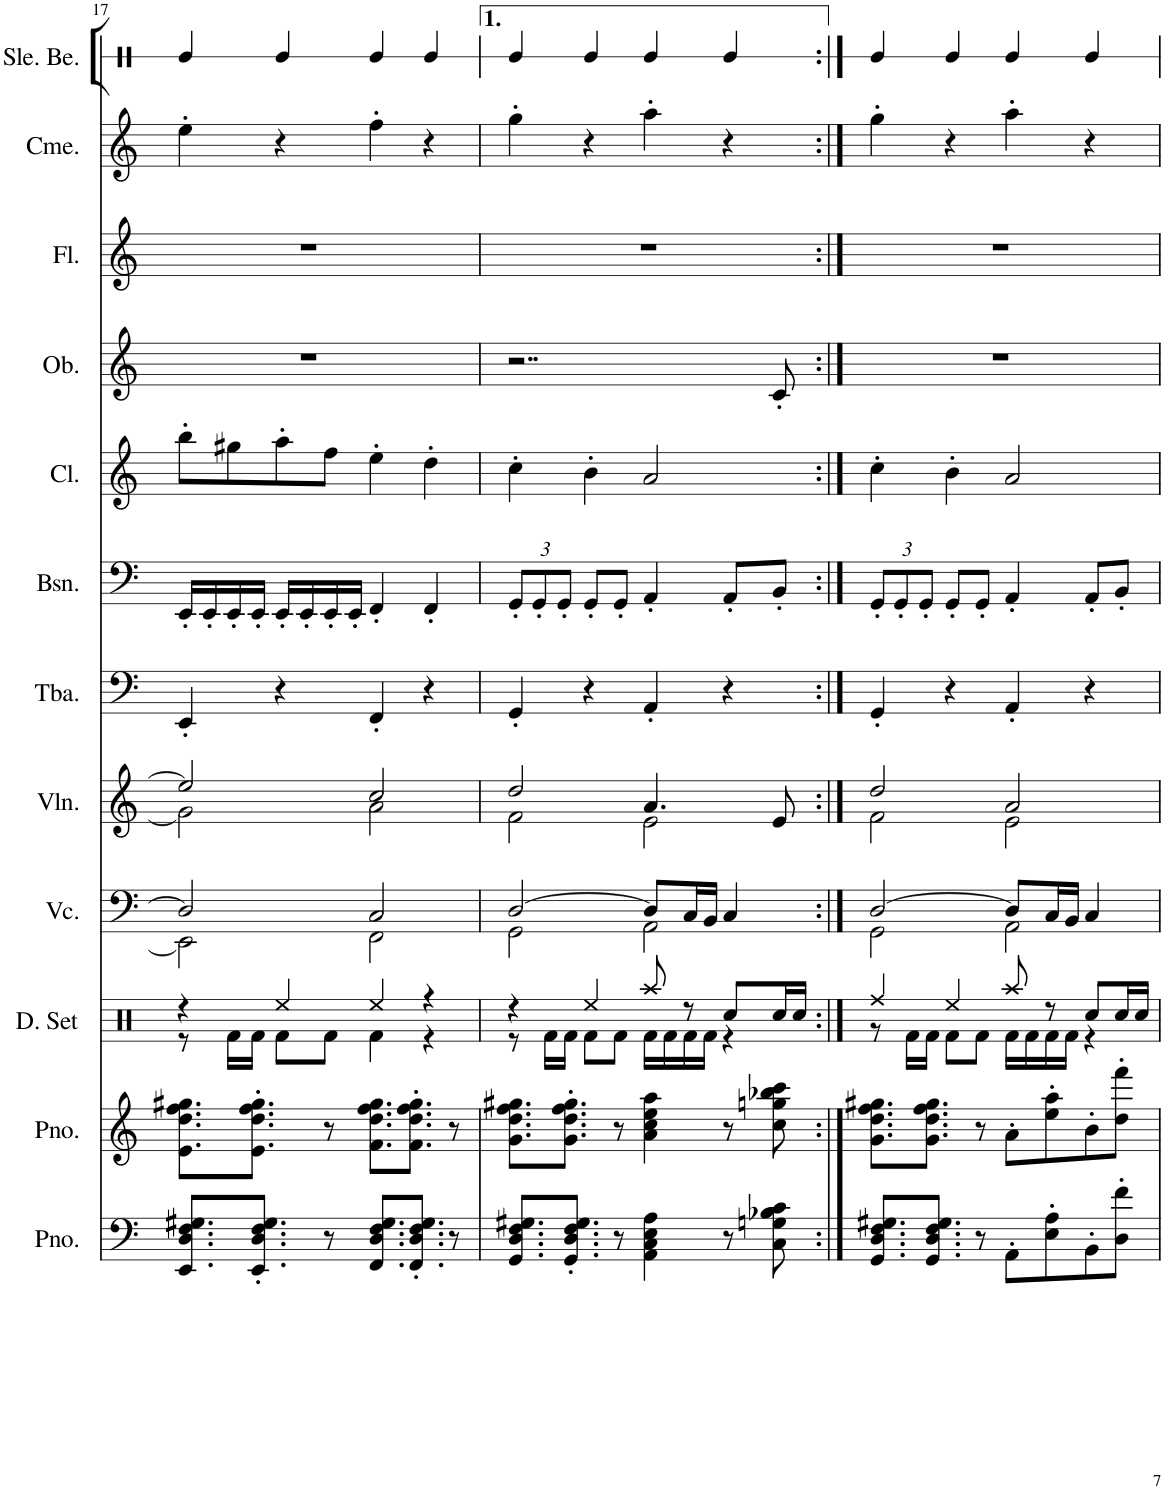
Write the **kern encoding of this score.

**kern	**kern	**kern	**kern	**kern	**kern	**kern	**kern	**kern	**kern	**kern	**kern
*part12	*part11	*part10	*part9	*part8	*part7	*part6	*part5	*part4	*part3	*part2	*part1
*staff12	*staff11	*staff10	*staff9	*staff8	*staff7	*staff6	*staff5	*staff4	*staff3	*staff2	*staff1
*I"Piano	*I"Piano	*I"Drumset	*I"Violoncello	*I"Violin	*I"Tuba	*I"Bassoon	*I"Clarinet	*I"Oboe	*I"Flute	*I"Chimes	*I"Sleigh Bells
*I'Pno.	*I'Pno.	*I'D. Set	*I'Vc.	*I'Vln.	*I'Tba.	*I'Bsn.	*I'Cl.	*I'Ob.	*I'Fl.	*I'Cme.	*I'Sle. Be.
!!LO:PB:g=z
*clefF4	*clefG2	*clefX	*clefF4	*clefG2	*clefF4	*clefF4	*clefG2	*clefG2	*clefG2	*clefG2	*clefX
*	*	*	*	*	*	*	*ITrd1c2	*	*	*	*
*k[]	*k[]	*k[]	*k[]	*k[]	*k[]	*k[]	*k[]	*k[]	*k[]	*k[]	*k[]
*M4/4	*M4/4	*M4/4	*M4/4	*M4/4	*M4/4	*M4/4	*M4/4	*M4/4	*M4/4	*M4/4	*M4/4
=17	=17	=17	=17	=17	=17	=17	=17	=17	=17	=17	=17
*	*	*^	*^	*^	*	*	*	*	*	*	*
8.EE/ 8.D/ 8.F/ 8.G#X/L	8.e\ 8.dd\ 8.ff\ 8.gg#X\L	4r	8r	2D/]	2EE\]	2ee/]	2g#\]	4EE'/	16EE'/LL	8bb'\L	1r	1r	4ee'\	4Re/
.	.	.	.	.	.	.	.	.	16EE'/	.	.	.	.	.
.	.	.	16Rf\LL	.	.	.	.	.	16EE'/	8gg#X\	.	.	.	.
8.EE/' 8.D/' 8.F/' 8.G#/'J	8.e\' 8.dd\' 8.ff\' 8.gg#\'J	.	16Rf\JJ	.	.	.	.	.	16EE'/JJ	.	.	.	.	.
.	.	4Ree/	8Rf\L	.	.	.	.	4r	16EE'/LL	8aa'\	.	.	4r	4Re/
.	.	.	.	.	.	.	.	.	16EE'/	.	.	.	.	.
8r	8r	.	8Rf\J	.	.	.	.	.	16EE'/	8ff\J	.	.	.	.
.	.	.	.	.	.	.	.	.	16EE'/JJ	.	.	.	.	.
8.FF/ 8.D/ 8.F/ 8.G#/L	8.f\ 8.dd\ 8.ff\ 8.gg#\L	4Ree/	4Rf\	2C/	2FF\	2cc/	2a\	4FF'/	4FF'/	4ee'\	.	.	4ff'\	4Re/
8.FF/' 8.D/' 8.F/' 8.G#/'J	8.f\' 8.dd\' 8.ff\' 8.gg#\'J	.	.	.	.	.	.	.	.	.	.	.	.	.
.	.	4r	4r	.	.	.	.	4r	4FF'/	4dd'\	.	.	4r	4Re/
8r	8r	.	.	.	.	.	.	.	.	.	.	.	.	.
=18	=18	=18	=18	=18	=18	=18	=18	=18	=18	=18	=18	=18	=18	=18
*	*	*	*	*	*	*	*	*	*Xbrackettup	*	*	*	*	*
8.GG/ 8.D/ 8.F/ 8.G#X/L	8.g\ 8.dd\ 8.ff\ 8.gg#X\L	4r	8r	[2D/	2GG\	2dd/	2f\	4GG'/	12GG'/L	4cc'\	2..r	1r	4gg'\	4Re/
.	.	.	.	.	.	.	.	.	12GG'/	.	.	.	.	.
.	.	.	16Rf\LL	.	.	.	.	.	.	.	.	.	.	.
.	.	.	.	.	.	.	.	.	12GG'/J	.	.	.	.	.
8.GG/' 8.D/' 8.F/' 8.G#/'J	8.g\' 8.dd\' 8.ff\' 8.gg#\'J	.	16Rf\JJ	.	.	.	.	.	.	.	.	.	.	.
.	.	4Ree/	8Rf\L	.	.	.	.	4r	8GG'/L	4b'\	.	.	4r	4Re/
8r	8r	.	8Rf\J	.	.	.	.	.	8GG'/J	.	.	.	.	.
4AA\ 4C\ 4E\ 4A\	4a\ 4cc\ 4ee\ 4aa\	8Raa/	16Rf\LL	8D/L]	2AA\	4.a/	2e\	4AA'/	4AA'/	2a/	.	.	4aa'\	4Re/
.	.	.	16Rf\	.	.	.	.	.	.	.	.	.	.	.
.	.	8r	16Rf\	16C/L	.	.	.	.	.	.	.	.	.	.
.	.	.	16Rf\JJ	16BB/JJ	.	.	.	.	.	.	.	.	.	.
8r	8r	8Rcc/L	4r	4C/	.	.	.	4r	8AA'/L	.	.	.	4r	4Re/
8C\ 8Gn\ 8B-X\ 8c\	8cc\ 8ggn\ 8bb-X\ 8ccc\	16Rcc/L	.	.	.	8e/	.	.	8BB'/J	.	8c'/	.	.	.
.	.	16Rcc/JJ	.	.	.	.	.	.	.	.	.	.	.	.
=19:|!	=19:|!	=19:|!	=19:|!	=19:|!	=19:|!	=19:|!	=19:|!	=19:|!	=19:|!	=19:|!	=19:|!	=19:|!	=19:|!	=19:|!
8.GG/ 8.D/ 8.F/ 8.G#X/L	8.g\ 8.dd\ 8.ff\ 8.gg#X\L	4Rff/	8r	[2D/	2GG\	2dd/	2f\	4GG'/	12GG'/L	4cc'\	1r	1r	4gg'\	4Re/
.	.	.	.	.	.	.	.	.	12GG'/	.	.	.	.	.
.	.	.	16Rf\LL	.	.	.	.	.	.	.	.	.	.	.
.	.	.	.	.	.	.	.	.	12GG'/J	.	.	.	.	.
8.GG/ 8.D/ 8.F/ 8.G#/J	8.g\ 8.dd\ 8.ff\ 8.gg#\J	.	16Rf\JJ	.	.	.	.	.	.	.	.	.	.	.
.	.	4Ree/	8Rf\L	.	.	.	.	4r	8GG'/L	4b'\	.	.	4r	4Re/
8r	8r	.	8Rf\J	.	.	.	.	.	8GG'/J	.	.	.	.	.
8AA'\L	8a'\L	8Raa/	16Rf\LL	8D/L]	2AA\	2a/	2e\	4AA'/	4AA'/	2a/	.	.	4aa'\	4Re/
.	.	.	16Rf\	.	.	.	.	.	.	.	.	.	.	.
8E\' 8A\'	8ee\' 8aa\'	8r	16Rf\	16C/L	.	.	.	.	.	.	.	.	.	.
.	.	.	16Rf\JJ	16BB/JJ	.	.	.	.	.	.	.	.	.	.
8BB'\	8b'\	8Rcc/L	4r	4C/	.	.	.	4r	8AA'/L	.	.	.	4r	4Re/
8D\' 8f\'J	8dd\' 8fff\'J	16Rcc/L	.	.	.	.	.	.	8BB'/J	.	.	.	.	.
.	.	16Rcc/JJ	.	.	.	.	.	.	.	.	.	.	.	.
*	*	*v	*v	*	*	*v	*v	*	*	*	*	*	*	*
*	*	*	*v	*v	*	*	*	*	*	*	*	*
=	=	=	=	=	=	=	=	=	=	=	=
*-	*-	*-	*-	*-	*-	*-	*-	*-	*-	*-	*-
